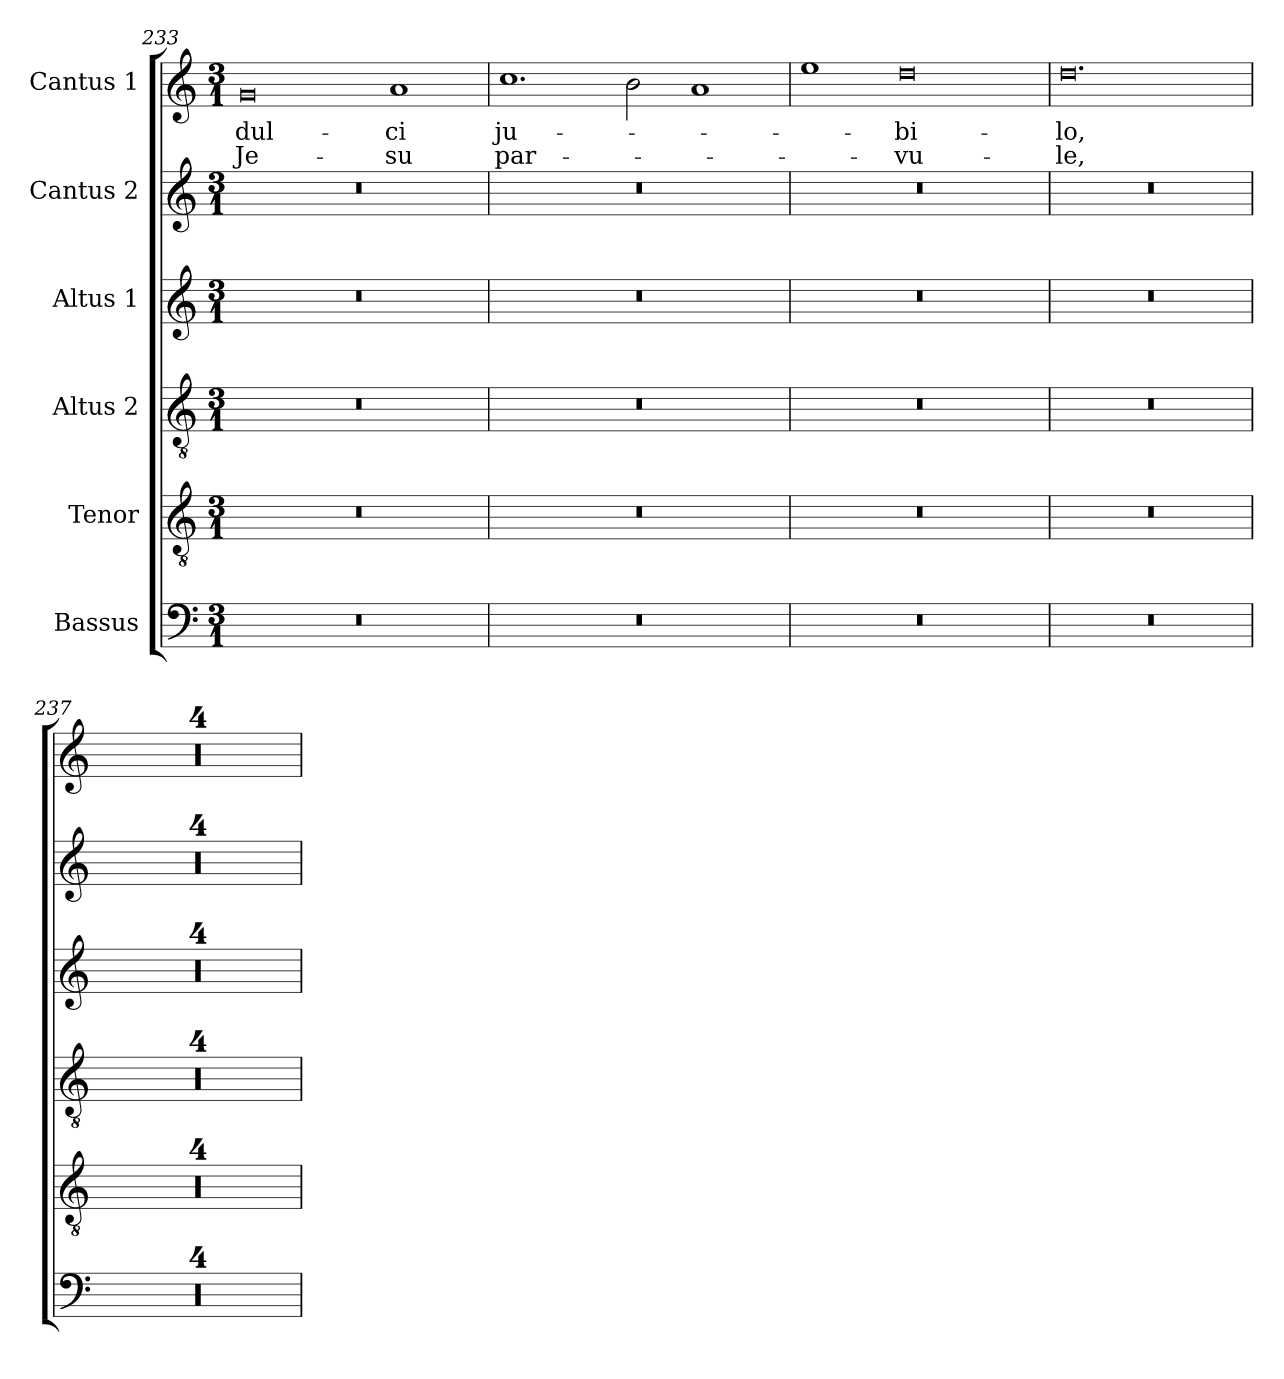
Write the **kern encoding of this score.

**kern	**kern	**kern	**kern	**kern	**kern	**text	**text
*part6	*part5	*part4	*part3	*part2	*part1	*part1	*part1
*staff6	*staff5	*staff4	*staff3	*staff2	*staff1	*staff1	*staff1
*I"Bassus	*I"Tenor	*I"Altus 2	*I"Altus 1	*I"Cantus 2	*I"Cantus 1	*	*
*clefF4	*clefGv2	*clefGv2	*clefG2	*clefG2	*clefG2	*	*
*M3/1	*M3/1	*M3/1	*M3/1	*M3/1	*M3/1	*	*
=233	=233	=233	=233	=233	=233	=233	=233
!	!	!	!	!	!	!LO:LY:b:cj	!LO:LY:b:cj
0.r	0.r	0.r	0.r	0.r	0g	dul-	-Je-
!	!	!	!	!	!	!LO:LY:b:cj	!LO:LY:b:cj
.	.	.	.	.	1a	-ci	su
=234	=234	=234	=234	=234	=234	=234	=234
!	!	!	!	!	!	!LO:LY:b:cj	!LO:LY:b:cj
0.r	0.r	0.r	0.r	0.r	1.cc	ju-	-par-
.	.	.	.	.	2b\	.	.
.	.	.	.	.	1a	.	.
=235	=235	=235	=235	=235	=235	=235	=235
0.r	0.r	0.r	0.r	0.r	1ee	.	.
!	!	!	!	!	!	!LO:LY:b:cj	!LO:LY:b:cj
.	.	.	.	.	0dd	-bi-	-vu-
=236	=236	=236	=236	=236	=236	=236	=236
!	!	!	!	!	!	!LO:LY:b:cj	!LO:LY:b:cj
0.r	0.r	0.r	0.r	0.r	0.dd	-lo,	le,
=237	=237	=237	=237	=237	=237	=237	=237
0.r	0.r	0.r	0.r	0.r	0.r	.	.
=238	=238	=238	=238	=238	=238	=238	=238
0.r	0.r	0.r	0.r	0.r	0.r	.	.
=239	=239	=239	=239	=239	=239	=239	=239
0.r	0.r	0.r	0.r	0.r	0.r	.	.
=240	=240	=240	=240	=240	=240	=240	=240
0.r	0.r	0.r	0.r	0.r	0.r	.	.
=	=	=	=	=	=	=	=
*-	*-	*-	*-	*-	*-	*-	*-
